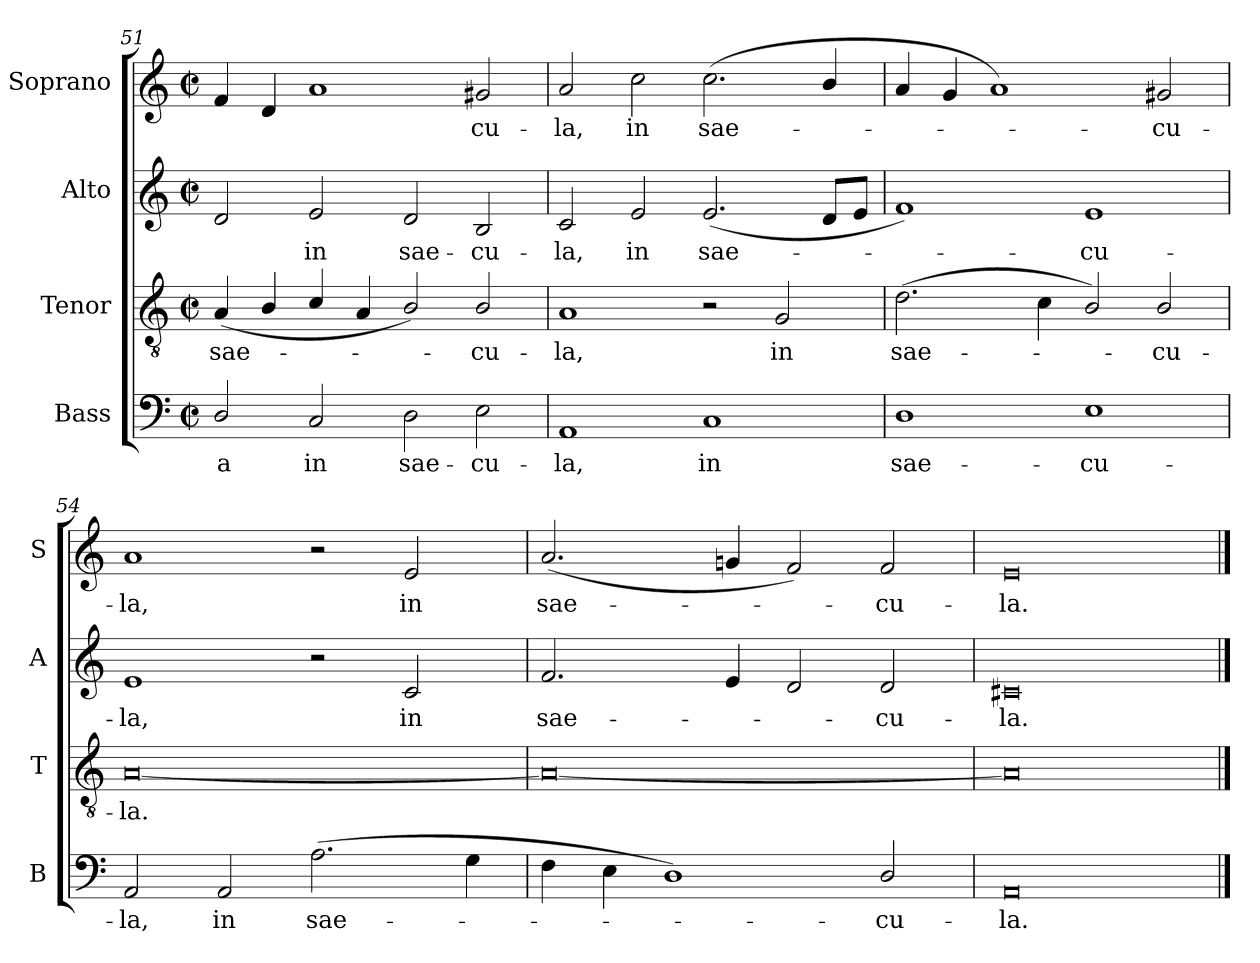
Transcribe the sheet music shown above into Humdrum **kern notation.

**kern	**text	**kern	**text	**kern	**text	**kern	**text
*part4	*part4	*part3	*part3	*part2	*part2	*part1	*part1
*staff4	*staff4	*staff3	*staff3	*staff2	*staff2	*staff1	*staff1
*I"Bass	*	*I"Tenor	*	*I"Alto	*	*I"Soprano	*
*I'B	*	*I'T	*	*I'A	*	*I'S	*
!!LO:LB:g=z
*clefF4	*	*clefGv2	*	*clefG2	*	*clefG2	*
*k[]	*	*k[]	*	*k[]	*	*k[]	*
*C:	*	*C:	*	*C:	*	*C:	*
*M4/2	*	*M4/2	*	*M4/2	*	*M4/2	*
*met(c|)	*	*met(c|)	*	*met(c|)	*	*met(c|)	*
=51	=51	=51	=51	=51	=51	=51	=51
!	!LO:LY:b	!	!LO:LY:b	!	!	!	!
2D/	-a	(<4A	sae-	2d	.	4f	.
.	.	4B/	.	.	.	4d	.
!	!LO:LY:b	!	!	!	!LO:LY:b	!	!
2C	in	4c/	.	2e	in	1a	.
.	.	4A	.	.	.	.	.
!	!LO:LY:b	!	!	!	!LO:LY:b	!	!
2D	sae-	2B/)	.	2d	sae-	.	.
!	!LO:LY:b	!	!LO:LY:b	!	!LO:LY:b	!	!LO:LY:b
2E	-cu-	2B/	cu-	2B	-cu-	2g#X	cu-
=52	=52	=52	=52	=52	=52	=52	=52
!	!LO:LY:b	!	!LO:LY:b	!	!LO:LY:b	!	!LO:LY:b
1AA	-la,	1A	-la,	2c	-la,	2a	-la,
!	!	!	!	!	!LO:LY:b	!	!LO:LY:b
.	.	.	.	2e	in	2cc	in
!	!LO:LY:b	!	!	!	!LO:LY:b	!	!LO:LY:b
1C	in	2r	.	(<2.e	sae-	(<2.cc	sae-
!	!	!	!LO:LY:b	!	!	!	!
.	.	2G	in	.	.	.	.
.	.	.	.	8dL	.	4b/	.
.	.	.	.	8eJ	.	.	.
=53	=53	=53	=53	=53	=53	=53	=53
!	!LO:LY:b	!	!LO:LY:b	!	!	!	!
1D	sae-	(>2.d	sae-	1f)	.	4a	.
.	.	.	.	.	.	4g	.
.	.	.	.	.	.	1a)	.
.	.	4c	.	.	.	.	.
!	!LO:LY:b	!	!	!	!LO:LY:b	!	!
1E	-cu-	2B/)	.	1e	cu-	.	.
!	!	!	!LO:LY:b	!	!	!	!LO:LY:b
.	.	2B/	cu-	.	.	2g#X	cu-
=54	=54	=54	=54	=54	=54	=54	=54
!	!LO:LY:b	!	!LO:LY:b	!	!LO:LY:b	!	!LO:LY:b
2AA	-la,	[0A	-la.	1e	-la,	1a	-la,
!	!LO:LY:b	!	!	!	!	!	!
2AA	in	.	.	.	.	.	.
!	!LO:LY:b	!	!	!	!	!	!
(>2.A	sae-	.	.	2r	.	2r	.
!	!	!	!	!	!LO:LY:b	!	!LO:LY:b
.	.	.	.	2c	in	2e	in
4G	.	.	.	.	.	.	.
=55	=55	=55	=55	=55	=55	=55	=55
!	!	!	!	!	!LO:LY:b	!	!LO:LY:b
4F	.	0A_	.	2.f	sae-	(<2.a	sae-
4E	.	.	.	.	.	.	.
1D)	.	.	.	.	.	.	.
.	.	.	.	4e	.	4gn	.
.	.	.	.	2d	.	2f)	.
!	!LO:LY:b	!	!	!	!LO:LY:b	!	!LO:LY:b
2D/	cu-	.	.	2d	cu-	2f	cu-
=56	=56	=56	=56	=56	=56	=56	=56
!	!LO:LY:b	!	!	!	!LO:LY:b	!	!LO:LY:b
0AA	-la.	0A]	.	0c#X	-la.	0e	-la.
==	==	==	==	==	==	==	==
*-	*-	*-	*-	*-	*-	*-	*-
